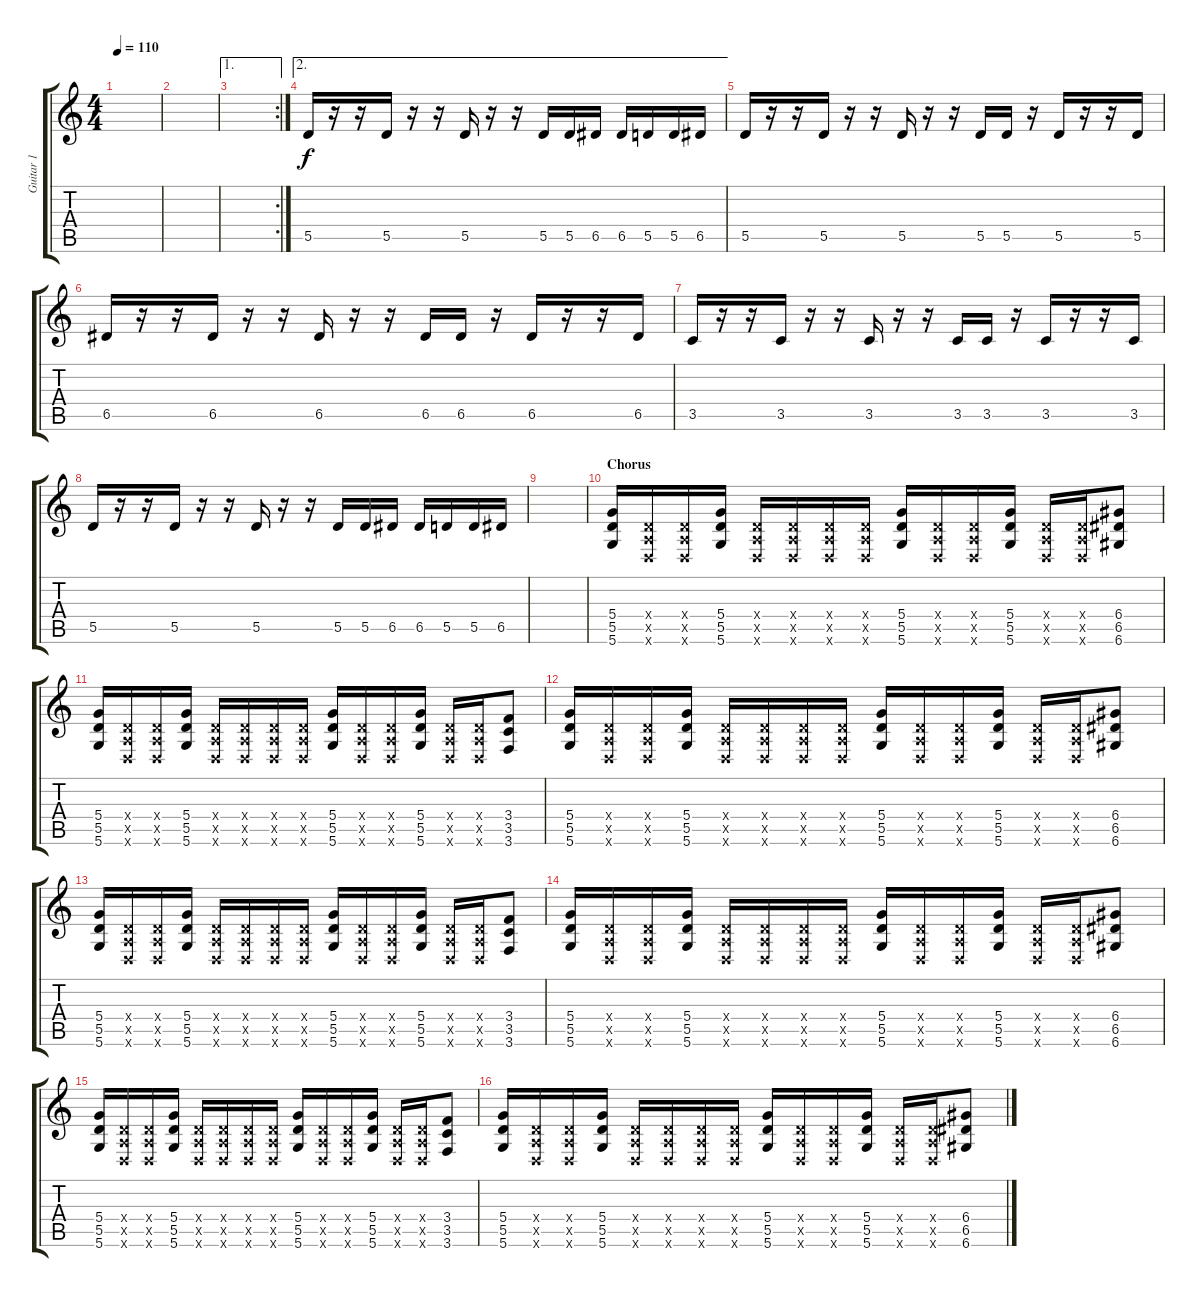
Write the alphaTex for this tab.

\track ("Guitar 1" "Guitar 1") {instrument distortionguitar}
\staff {score tabs}
\tuning (E4 B3 G3 D3 A2 D2) {hide}
\ts (4 4)
\tempo 110
\clef g2
\ks c
|
|
\ae 1
\rc 2
|
\ae 2
5.5.16 r.16 r.16 5.5.16 r.16 r.16 5.5.16 r.16 r.16 5.5.16 5.5.16 6.5.16 6.5.16 5.5.16 5.5.16 6.5.16 |
5.5.16 r.16 r.16 5.5.16 r.16 r.16 5.5.16 r.16 r.16 5.5.16 5.5.16 r.16 5.5.16 r.16 r.16 5.5.16 |
6.5.16 r.16 r.16 6.5.16 r.16 r.16 6.5.16 r.16 r.16 6.5.16 6.5.16 r.16 6.5.16 r.16 r.16 6.5.16 |
3.5.16 r.16 r.16 3.5.16 r.16 r.16 3.5.16 r.16 r.16 3.5.16 3.5.16 r.16 3.5.16 r.16 r.16 3.5.16 |
5.5.16 r.16 r.16 5.5.16 r.16 r.16 5.5.16 r.16 r.16 5.5.16 5.5.16 6.5.16 6.5.16 5.5.16 5.5.16 6.5.16 |
|
\section ("" "Chorus")
(5.4 5.5 5.6).16 (0.4{x} 0.5{x} 0.6{x}).16 (0.4{x} 0.5{x} 0.6{x}).16 (5.4 5.5 5.6).16 (0.4{x} 0.5{x} 0.6{x}).16 (0.4{x} 0.5{x} 0.6{x}).16 (0.4{x} 0.5{x} 0.6{x}).16 (0.4{x} 0.5{x} 0.6{x}).16 (5.4 5.5 5.6).16 (0.4{x} 0.5{x} 0.6{x}).16 (0.4{x} 0.5{x} 0.6{x}).16 (5.4 5.5 5.6).16 (0.4{x} 0.5{x} 0.6{x}).16 (0.4{x} 0.5{x} 0.6{x}).16 (6.4 6.5 6.6).8 |
(5.4 5.5 5.6).16 (0.4{x} 0.5{x} 0.6{x}).16 (0.4{x} 0.5{x} 0.6{x}).16 (5.4 5.5 5.6).16 (0.4{x} 0.5{x} 0.6{x}).16 (0.4{x} 0.5{x} 0.6{x}).16 (0.4{x} 0.5{x} 0.6{x}).16 (0.4{x} 0.5{x} 0.6{x}).16 (5.4 5.5 5.6).16 (0.4{x} 0.5{x} 0.6{x}).16 (0.4{x} 0.5{x} 0.6{x}).16 (5.4 5.5 5.6).16 (0.4{x} 0.5{x} 0.6{x}).16 (0.4{x} 0.5{x} 0.6{x}).16 (3.4 3.5 3.6).8 |
(5.4 5.5 5.6).16 (0.4{x} 0.5{x} 0.6{x}).16 (0.4{x} 0.5{x} 0.6{x}).16 (5.4 5.5 5.6).16 (0.4{x} 0.5{x} 0.6{x}).16 (0.4{x} 0.5{x} 0.6{x}).16 (0.4{x} 0.5{x} 0.6{x}).16 (0.4{x} 0.5{x} 0.6{x}).16 (5.4 5.5 5.6).16 (0.4{x} 0.5{x} 0.6{x}).16 (0.4{x} 0.5{x} 0.6{x}).16 (5.4 5.5 5.6).16 (0.4{x} 0.5{x} 0.6{x}).16 (0.4{x} 0.5{x} 0.6{x}).16 (6.4 6.5 6.6).8 |
(5.4 5.5 5.6).16 (0.4{x} 0.5{x} 0.6{x}).16 (0.4{x} 0.5{x} 0.6{x}).16 (5.4 5.5 5.6).16 (0.4{x} 0.5{x} 0.6{x}).16 (0.4{x} 0.5{x} 0.6{x}).16 (0.4{x} 0.5{x} 0.6{x}).16 (0.4{x} 0.5{x} 0.6{x}).16 (5.4 5.5 5.6).16 (0.4{x} 0.5{x} 0.6{x}).16 (0.4{x} 0.5{x} 0.6{x}).16 (5.4 5.5 5.6).16 (0.4{x} 0.5{x} 0.6{x}).16 (0.4{x} 0.5{x} 0.6{x}).16 (3.4 3.5 3.6).8 |
(5.4 5.5 5.6).16 (0.4{x} 0.5{x} 0.6{x}).16 (0.4{x} 0.5{x} 0.6{x}).16 (5.4 5.5 5.6).16 (0.4{x} 0.5{x} 0.6{x}).16 (0.4{x} 0.5{x} 0.6{x}).16 (0.4{x} 0.5{x} 0.6{x}).16 (0.4{x} 0.5{x} 0.6{x}).16 (5.4 5.5 5.6).16 (0.4{x} 0.5{x} 0.6{x}).16 (0.4{x} 0.5{x} 0.6{x}).16 (5.4 5.5 5.6).16 (0.4{x} 0.5{x} 0.6{x}).16 (0.4{x} 0.5{x} 0.6{x}).16 (6.4 6.5 6.6).8 |
(5.4 5.5 5.6).16 (0.4{x} 0.5{x} 0.6{x}).16 (0.4{x} 0.5{x} 0.6{x}).16 (5.4 5.5 5.6).16 (0.4{x} 0.5{x} 0.6{x}).16 (0.4{x} 0.5{x} 0.6{x}).16 (0.4{x} 0.5{x} 0.6{x}).16 (0.4{x} 0.5{x} 0.6{x}).16 (5.4 5.5 5.6).16 (0.4{x} 0.5{x} 0.6{x}).16 (0.4{x} 0.5{x} 0.6{x}).16 (5.4 5.5 5.6).16 (0.4{x} 0.5{x} 0.6{x}).16 (0.4{x} 0.5{x} 0.6{x}).16 (3.4 3.5 3.6).8 |
(5.4 5.5 5.6).16 (0.4{x} 0.5{x} 0.6{x}).16 (0.4{x} 0.5{x} 0.6{x}).16 (5.4 5.5 5.6).16 (0.4{x} 0.5{x} 0.6{x}).16 (0.4{x} 0.5{x} 0.6{x}).16 (0.4{x} 0.5{x} 0.6{x}).16 (0.4{x} 0.5{x} 0.6{x}).16 (5.4 5.5 5.6).16 (0.4{x} 0.5{x} 0.6{x}).16 (0.4{x} 0.5{x} 0.6{x}).16 (5.4 5.5 5.6).16 (0.4{x} 0.5{x} 0.6{x}).16 (0.4{x} 0.5{x} 0.6{x}).16 (6.4 6.5 6.6).8
